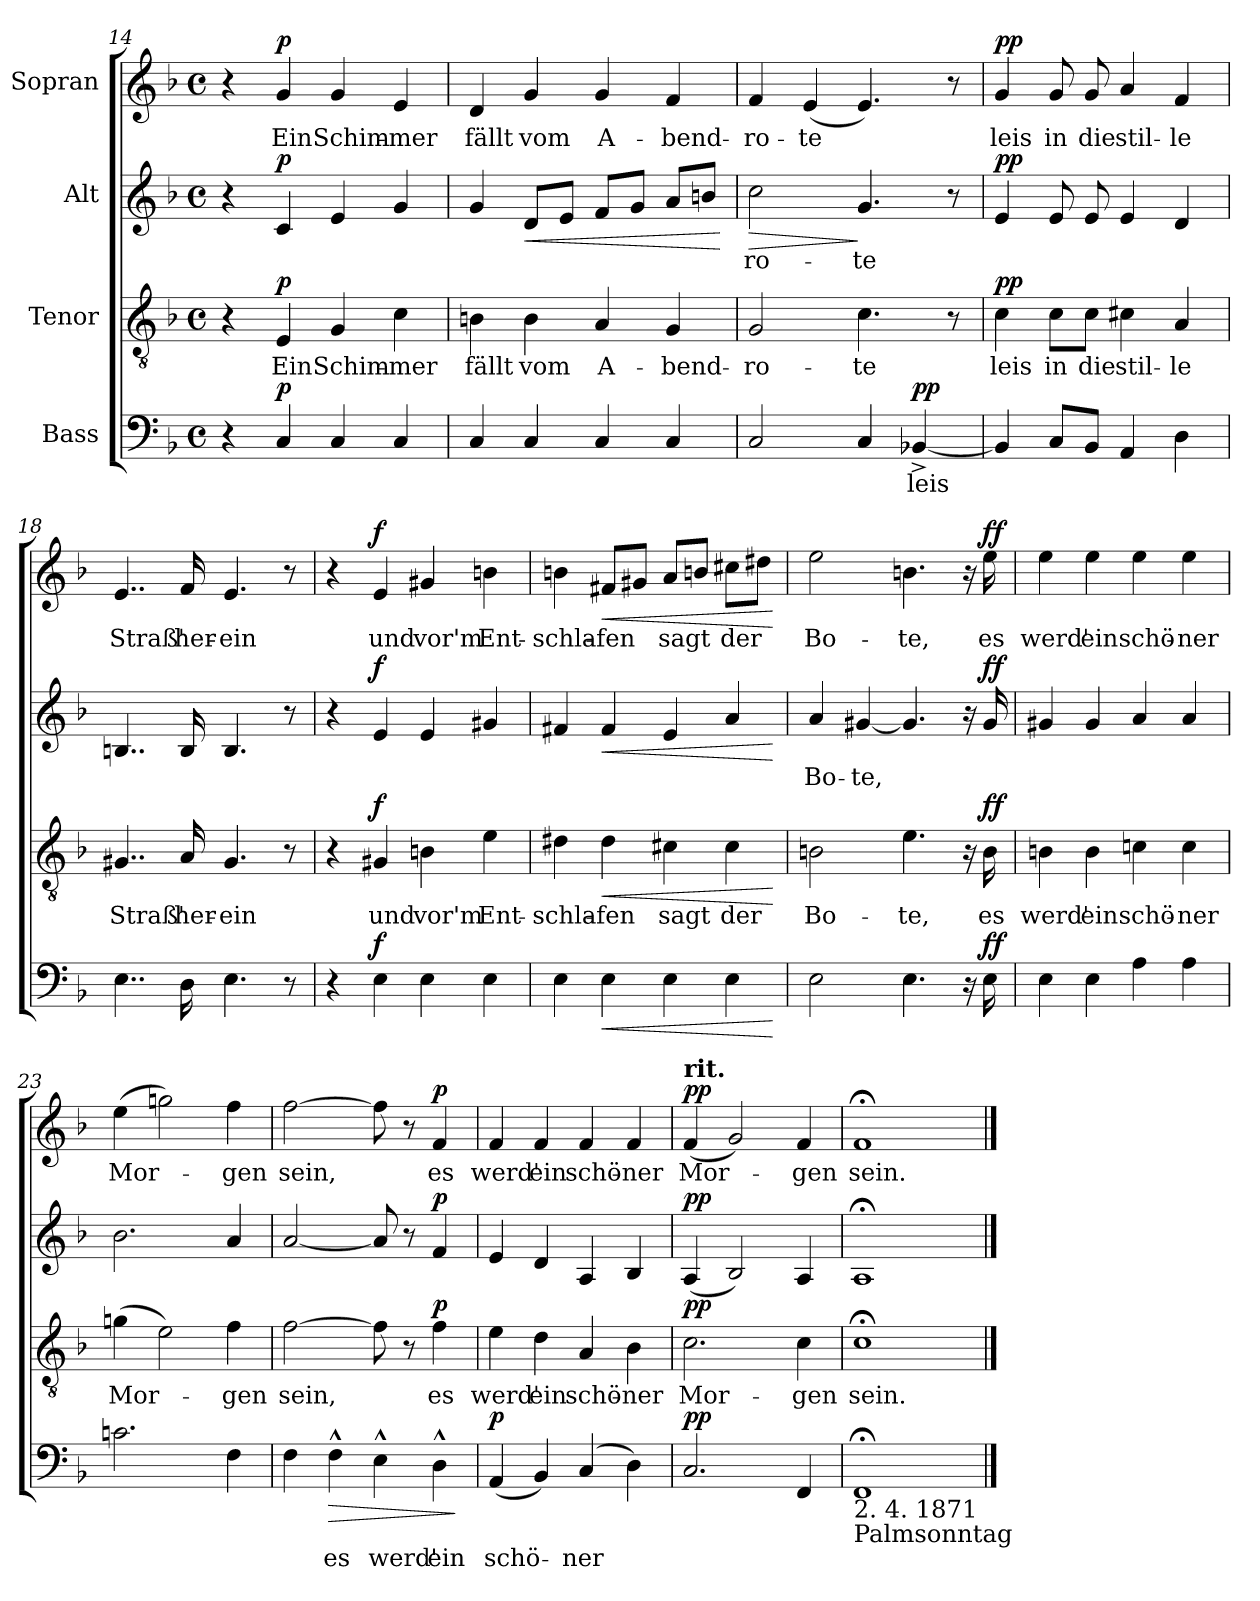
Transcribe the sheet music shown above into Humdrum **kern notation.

**kern	**text	**dynam	**kern	**text	**dynam	**kern	**text	**dynam	**kern	**text	**dynam
*part4	*part4	*part4	*part3	*part3	*part3	*part2	*part2	*part2	*part1	*part1	*part1
*staff4	*staff4	*staff4	*staff3	*staff3	*staff3	*staff2	*staff2	*staff2	*staff1	*staff1	*staff1
*I"Bass	*	*	*I"Tenor	*	*	*I"Alt	*	*	*I"Sopran	*	*
!!LO:PB:g=z
*clefF4	*	*	*clefGv2	*	*	*clefG2	*	*	*clefG2	*	*
*k[b-]	*	*	*k[b-]	*	*	*k[b-]	*	*	*k[b-]	*	*
*M4/4	*	*	*M4/4	*	*	*M4/4	*	*	*M4/4	*	*
*met(c)	*	*	*met(c)	*	*	*met(c)	*	*	*met(c)	*	*
=14	=14	=14	=14	=14	=14	=14	=14	=14	=14	=14	=14
4r	.	.	4r	.	.	4r	.	.	4r	.	.
!	!	!LO:DY:a	!	!	!LO:DY:a	!	!	!LO:DY:a	!	!	!LO:DY:a
4C/	.	p	4E/	Ein	p	4c/	.	p	4g/	Ein	p
4C/	.	.	4G/	Schim-	.	4e/	.	.	4g/	Schim-	.
4C/	.	.	4c\	-mer	.	4g/	.	.	4e/	-mer	.
=15	=15	=15	=15	=15	=15	=15	=15	=15	=15	=15	=15
4C/	.	.	4Bn\	fällt	.	4g/	.	.	4d/	fällt	.
!	!	!	!	!	!	!	!	!LO:HP:b	!	!	!
4C/	.	.	4B\	vom	.	8d/L	.	<	4g/	vom	.
.	.	.	.	.	.	8e/J	.	.	.	.	.
4C/	.	.	4A/	A-	.	8f/L	.	.	4g/	A-	.
.	.	.	.	.	.	8g/J	.	.	.	.	.
4C/	.	.	4G/	-bend-	.	8a/L	.	.	4f/	-bend-	.
.	.	.	.	.	.	8bn/J	.	.	.	.	.
.	.	.	.	.	.	.	.	[	.	.	.
=16	=16	=16	=16	=16	=16	=16	=16	=16	=16	=16	=16
!	!	!	!	!	!	!	!	!LO:HP:b	!	!	!
2C/	.	.	2G/	-ro-	.	2cc\	-ro-	>	4f/	-ro-	.
.	.	.	.	.	.	.	.	.	(4e/	-te	.
4C/	.	.	4.c\	-te	.	4.g/	-te	]	4.e/)	.	.
!	!	!LO:DY:a	!	!	!	!	!	!	!	!	!
[4BB-X^/	leis	pp	.	.	.	.	.	.	.	.	.
.	.	.	8r	.	.	8r	.	.	8r	.	.
=17	=17	=17	=17	=17	=17	=17	=17	=17	=17	=17	=17
!	!	!	!	!	!LO:DY:a	!	!	!LO:DY:a	!	!	!LO:DY:a
4BB-/]	.	.	4c\	leis	pp	4e/	.	pp	4g/	leis	pp
8C/L	.	.	8c\L	in	.	8e/	.	.	8g/	in	.
8BB-/J	.	.	8c\J	die	.	8e/	.	.	8g/	die	.
4AA/	.	.	4c#X\	stil-	.	4e/	.	.	4a/	stil-	.
4D\	.	.	4A/	-le	.	4d/	.	.	4f/	-le	.
=18	=18	=18	=18	=18	=18	=18	=18	=18	=18	=18	=18
4..E\	.	.	4..G#X/	Straß'	.	4..Bn/	.	.	4..e/	Straß'	.
16D\	.	.	16A/	her-	.	16B/	.	.	16f/	her-	.
4.E\	.	.	4.G#/	-ein	.	4.B/	.	.	4.e/	-ein	.
8r	.	.	8r	.	.	8r	.	.	8r	.	.
!!LO:LB:g=z
=19	=19	=19	=19	=19	=19	=19	=19	=19	=19	=19	=19
4r	.	.	4r	.	.	4r	.	.	4r	.	.
!	!	!LO:DY:a	!	!	!LO:DY:a	!	!	!LO:DY:a	!	!	!LO:DY:a
4E\	.	f	4G#X/	und	f	4e/	.	f	4e/	und	f
4E\	.	.	4Bn\	vor'm	.	4e/	.	.	4g#X/	vor'm	.
4E\	.	.	4e\	Ent-	.	4g#X/	.	.	4bn\	Ent-	.
=20	=20	=20	=20	=20	=20	=20	=20	=20	=20	=20	=20
4E\	.	.	4d#X\	-schla-	.	4f#X/	.	.	4bn\	-schla-	.
!	!	!LO:HP:b	!	!	!LO:HP:b	!	!	!LO:HP:b	!	!	!LO:HP:b
4E\	.	<	4d#\	-fen	<	4f#/	.	<	8f#X/L	-fen	<
.	.	.	.	.	.	.	.	.	8g#X/J	.	.
4E\	.	.	4c#X\	sagt	.	4e/	.	.	8a/L	sagt	.
.	.	.	.	.	.	.	.	.	8bn/J	.	.
4E\	.	.	4c#\	der	.	4a/	.	.	8cc#X\L	der	.
.	.	.	.	.	.	.	.	.	8dd#X\J	.	.
.	.	[	.	.	[	.	.	[	.	.	[
=21	=21	=21	=21	=21	=21	=21	=21	=21	=21	=21	=21
2E\	.	.	2Bn\	Bo-	.	4a/	Bo-	.	2ee\	Bo-	.
.	.	.	.	.	.	[4g#X/	-te,	.	.	.	.
4.E\	.	.	4.e\	-te,	.	4.g#/]	.	.	4.bn\	-te,	.
16r	.	.	16r	.	.	16r	.	.	16r	.	.
!	!	!LO:DY:a	!	!	!LO:DY:a	!	!	!LO:DY:a	!	!	!LO:DY:a
16E\	.	ff	16B\	es	ff	16g#/	.	ff	16ee\	es	ff
=22	=22	=22	=22	=22	=22	=22	=22	=22	=22	=22	=22
4E\	.	.	4Bn\	werd'	.	4g#X/	.	.	4ee\	werd'	.
4E\	.	.	4B\	ein	.	4g#/	.	.	4ee\	ein	.
4A\	.	.	4cn\	schö-	.	4a/	.	.	4ee\	schö-	.
4A\	.	.	4c\	-ner	.	4a/	.	.	4ee\	-ner	.
!!LO:LB:g=z
=23	=23	=23	=23	=23	=23	=23	=23	=23	=23	=23	=23
2.cn\	.	.	(4gn\	Mor-	.	2.b-\	.	.	(4ee\	Mor-	.
.	.	.	2e\)	.	.	.	.	.	2ggn\)	.	.
4F\	.	.	4f\	-gen	.	4a/	.	.	4ff\	-gen	.
=24	=24	=24	=24	=24	=24	=24	=24	=24	=24	=24	=24
4F\	.	.	[2f\	sein,	.	[2a/	.	.	[2ff\	sein,	.
!	!	!LO:HP:b	!	!	!	!	!	!	!	!	!
4F^^\	es	>	.	.	.	.	.	.	.	.	.
4E^^\	werd'	.	8f\]	.	.	8a/]	.	.	8ff\]	.	.
.	.	.	8r	.	.	8r	.	.	8r	.	.
!	!	!	!	!	!LO:DY:a	!	!	!LO:DY:a	!	!	!LO:DY:a
4D^^\	ein	.	4f\	es	p	4f/	.	p	4f/	es	p
.	.	]	.	.	.	.	.	.	.	.	.
=25	=25	=25	=25	=25	=25	=25	=25	=25	=25	=25	=25
!	!	!LO:DY:a	!	!	!	!	!	!	!	!	!
(4AA/	schö-	p	4e\	werd'	.	4e/	.	.	4f/	werd'	.
4BB-/)	.	.	4d\	ein	.	4d/	.	.	4f/	ein	.
(4C/	-ner	.	4A/	schö-	.	4A/	.	.	4f/	schö-	.
4D\)	.	.	4B-\	-ner	.	4B-/	.	.	4f/	-ner	.
=26	=26	=26	=26	=26	=26	=26	=26	=26	=26	=26	=26
!	!	!	!	!	!	!	!	!	!LO:TX:a:B:t=rit.	!	!
!	!	!LO:DY:a	!	!	!LO:DY:a	!	!	!LO:DY:a	!	!	!LO:DY:a
2.C/	.	pp	2.c\	Mor-	pp	(4A/	.	pp	(4f/	Mor-	pp
.	.	.	.	.	.	2B-/)	.	.	2g/)	.	.
4FF/	.	.	4c\	-gen	.	4A/	.	.	4f/	-gen	.
=27	=27	=27	=27	=27	=27	=27	=27	=27	=27	=27	=27
!LO:TX:b:t=2. 4. 1871	!	!	!	!	!	!	!	!	!	!	!
!LO:TX:b:t=Palmsonntag	!	!	!	!	!	!	!	!	!	!	!
1FF;<	.	.	1c;<	sein.	.	1A;<	.	.	1f;<	sein.	.
==	==	==	==	==	==	==	==	==	==	==	==
*-	*-	*-	*-	*-	*-	*-	*-	*-	*-	*-	*-
